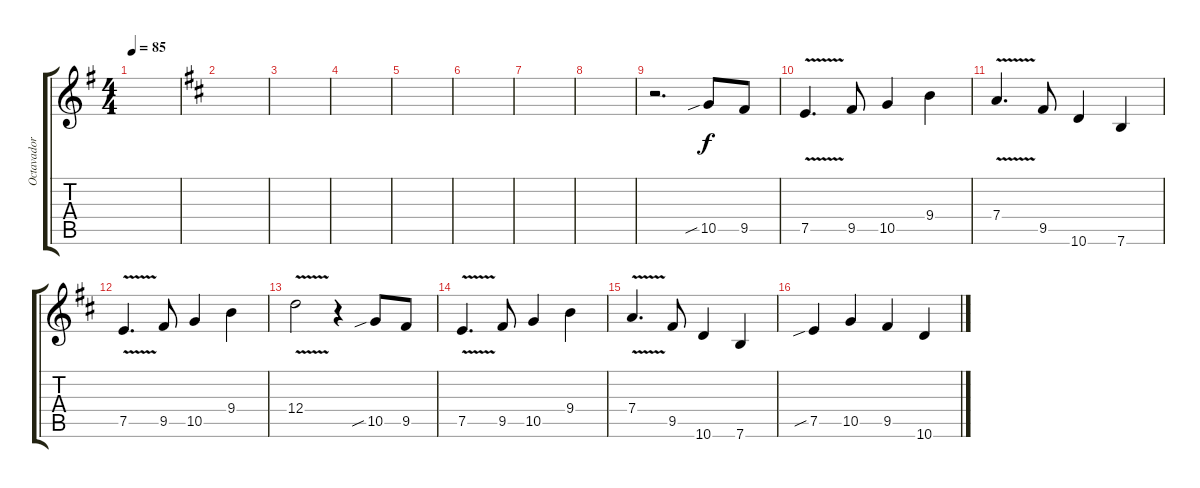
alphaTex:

\track ("Octavador 1" "Octavador ") {instrument overdrivenguitar}
\staff {score tabs}
\tuning (E4 B3 G3 D3 A2 E2) {hide}
\ts (4 4)
\tempo 85
\clef g2
\ks g
|
\ks d
|
|
|
|
|
|
|
r.2{d volume 12 balance 8} 10.5{sib}.8 9.5.8 |
7.5{v}.4{d} 9.5.8 10.5.4 9.4.4 |
7.4{v}.4{d} 9.5.8 10.6.4 7.6.4 |
7.5{v}.4{d} 9.5.8 10.5.4 9.4.4 |
12.4{v}.2 r.4 10.5{sib}.8 9.5.8 |
7.5{v}.4{d} 9.5.8 10.5.4 9.4.4 |
7.4{v}.4{d} 9.5.8 10.6.4 7.6.4 |
7.5{sib}.4 10.5.4 9.5.4 10.6.4
